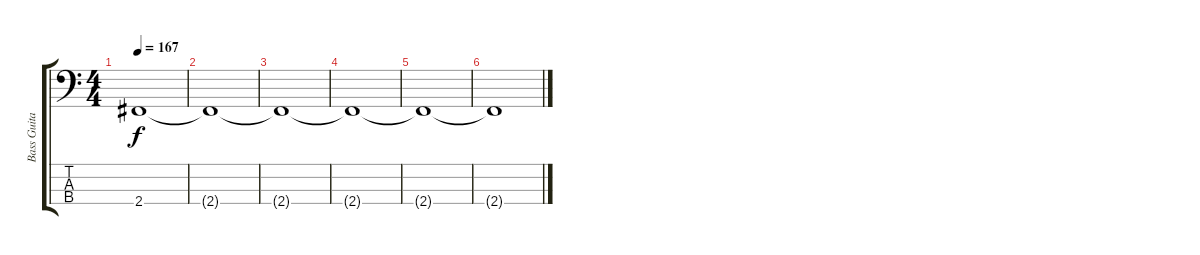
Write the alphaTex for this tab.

\track ("Bass Guitar" "Bass Guita") {instrument electricbasspick}
\staff {score tabs}
\tuning (G2 D2 A1 E1) {hide}
\ts (4 4)
\tempo 167
\clef f4
\ks c
2.4{t}.1{dy f} |
2.4{t}.1 |
2.4{t}.1 |
2.4{t}.1 |
2.4{t}.1 |
2.4{t}.1
